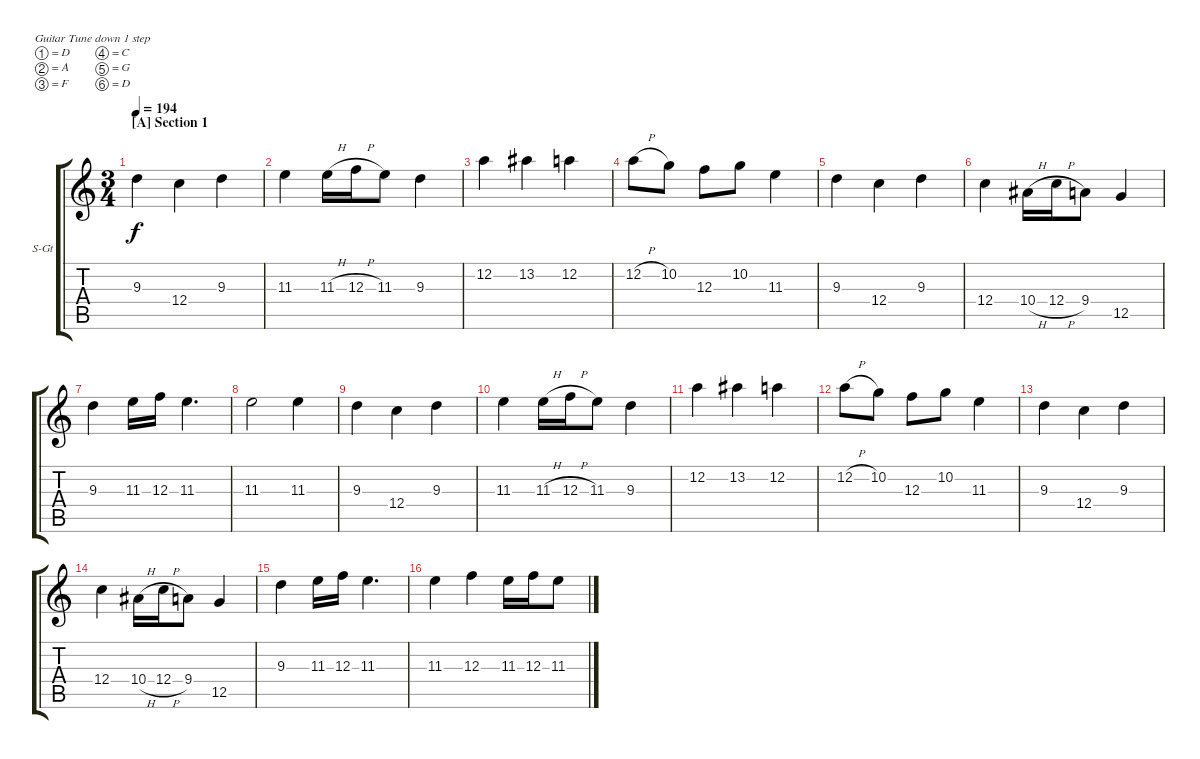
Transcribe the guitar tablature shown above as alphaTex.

\defaultSystemsLayout 4
\bracketExtendMode groupsimilarinstruments
\firstSystemTrackNameOrientation horizontal
\otherSystemsTrackNameOrientation horizontal
\track ("Guitar 1" "S-Gt") {instrument acousticguitarsteel}
\staff {score tabs}
\tuning (D4 A3 F3 C3 G2 D2)
\ts (3 4)
\section ("A" "Section 1")
\tempo 194
\clef g2
\ks c
9.3.4{dy f instrument acousticguitarsteel} 12.4.4 9.3.4 |
11.3.4 11.3{h}.16 12.3{h}.16 11.3.8 9.3.4 |
12.2.4 13.2.4 12.2.4 |
12.2{h}.8 10.2.8 12.3.8 10.2.8 11.3.4 |
9.3.4 12.4.4 9.3.4 |
12.4.4 10.4{h}.16 12.4{h}.16 9.4.8 12.5.4 |
9.3.4 11.3.16 12.3.16 11.3.4{d} |
11.3.2 11.3.4 |
9.3.4 12.4.4 9.3.4 |
11.3.4 11.3{h}.16 12.3{h}.16 11.3.8 9.3.4 |
12.2.4 13.2.4 12.2.4 |
12.2{h}.8 10.2.8 12.3.8 10.2.8 11.3.4 |
9.3.4 12.4.4 9.3.4 |
12.4.4 10.4{h}.16 12.4{h}.16 9.4.8 12.5.4 |
9.3.4 11.3.16 12.3.16 11.3.4{d} |
11.3.4 12.3.4 11.3.16 12.3.16 11.3.8
